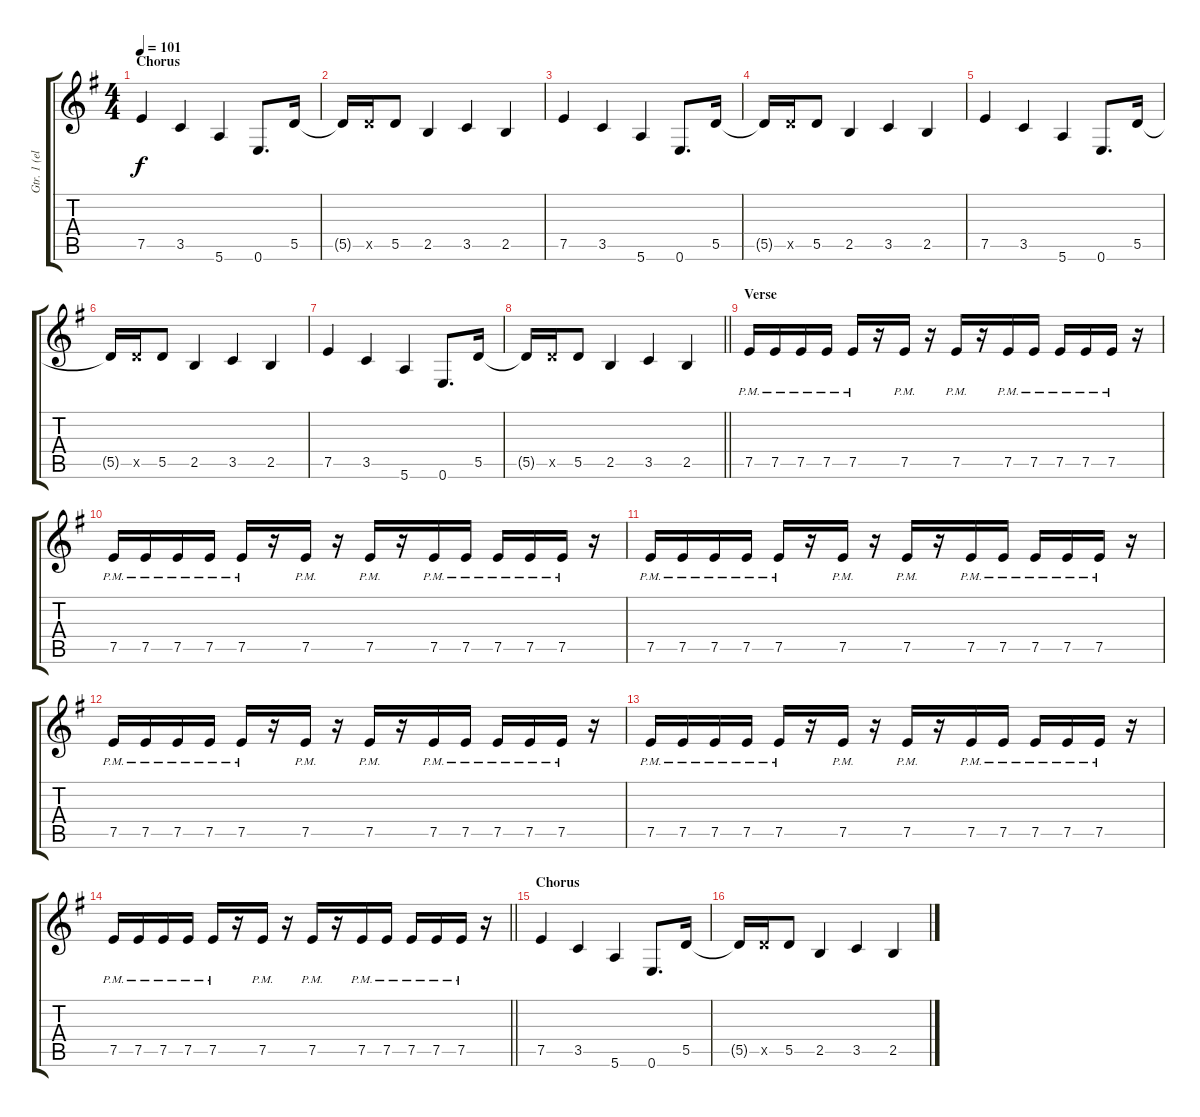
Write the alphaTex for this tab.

\track ("Gtr. 1 (elec.)" "Gtr. 1 (el") {instrument distortionguitar}
\staff {score tabs}
\tuning (E4 B3 G3 D3 A2 E2) {hide}
\ts (4 4)
\section ("" "Chorus")
\tempo 101
\clef g2
\ks eminor
7.5.4{dy f} 3.5.4 5.6.4 0.6.8{d} 5.5.16 |
5.5{t}.16 5.5{x}.16 5.5.8 2.5.4 3.5.4 2.5.4 |
7.5.4 3.5.4 5.6.4 0.6.8{d} 5.5.16 |
5.5{t}.16 5.5{x}.16 5.5.8 2.5.4 3.5.4 2.5.4 |
7.5.4 3.5.4 5.6.4 0.6.8{d} 5.5.16 |
5.5{t}.16 5.5{x}.16 5.5.8 2.5.4 3.5.4 2.5.4 |
7.5.4 3.5.4 5.6.4 0.6.8{d} 5.5.16 |
\barLineRight lightlight
5.5{t}.16 5.5{x}.16 5.5.8 2.5.4 3.5.4 2.5.4 |
\section ("" "Verse")
7.5{pm}.16{balance 8} 7.5{pm}.16 7.5{pm}.16 7.5{pm}.16 7.5{pm}.16 r.16 7.5{pm}.16 r.16 7.5{pm}.16 r.16 7.5{pm}.16 7.5{pm}.16 7.5{pm}.16 7.5{pm}.16 7.5{pm}.16 r.16 |
7.5{pm}.16 7.5{pm}.16 7.5{pm}.16 7.5{pm}.16 7.5{pm}.16 r.16 7.5{pm}.16 r.16 7.5{pm}.16 r.16 7.5{pm}.16 7.5{pm}.16 7.5{pm}.16 7.5{pm}.16 7.5{pm}.16 r.16 |
7.5{pm}.16 7.5{pm}.16 7.5{pm}.16 7.5{pm}.16 7.5{pm}.16 r.16 7.5{pm}.16 r.16 7.5{pm}.16 r.16 7.5{pm}.16 7.5{pm}.16 7.5{pm}.16 7.5{pm}.16 7.5{pm}.16 r.16 |
7.5{pm}.16 7.5{pm}.16 7.5{pm}.16 7.5{pm}.16 7.5{pm}.16 r.16 7.5{pm}.16 r.16 7.5{pm}.16 r.16 7.5{pm}.16 7.5{pm}.16 7.5{pm}.16 7.5{pm}.16 7.5{pm}.16 r.16 |
7.5{pm}.16 7.5{pm}.16 7.5{pm}.16 7.5{pm}.16 7.5{pm}.16 r.16 7.5{pm}.16 r.16 7.5{pm}.16 r.16 7.5{pm}.16 7.5{pm}.16 7.5{pm}.16 7.5{pm}.16 7.5{pm}.16 r.16 |
\barLineRight lightlight
7.5{pm}.16 7.5{pm}.16 7.5{pm}.16 7.5{pm}.16 7.5{pm}.16 r.16 7.5{pm}.16 r.16 7.5{pm}.16 r.16 7.5{pm}.16 7.5{pm}.16 7.5{pm}.16 7.5{pm}.16 7.5{pm}.16 r.16 |
\section ("" "Chorus")
7.5.4{balance 16} 3.5.4 5.6.4 0.6.8{d} 5.5.16 |
5.5{t}.16 5.5{x}.16 5.5.8 2.5.4 3.5.4 2.5.4
